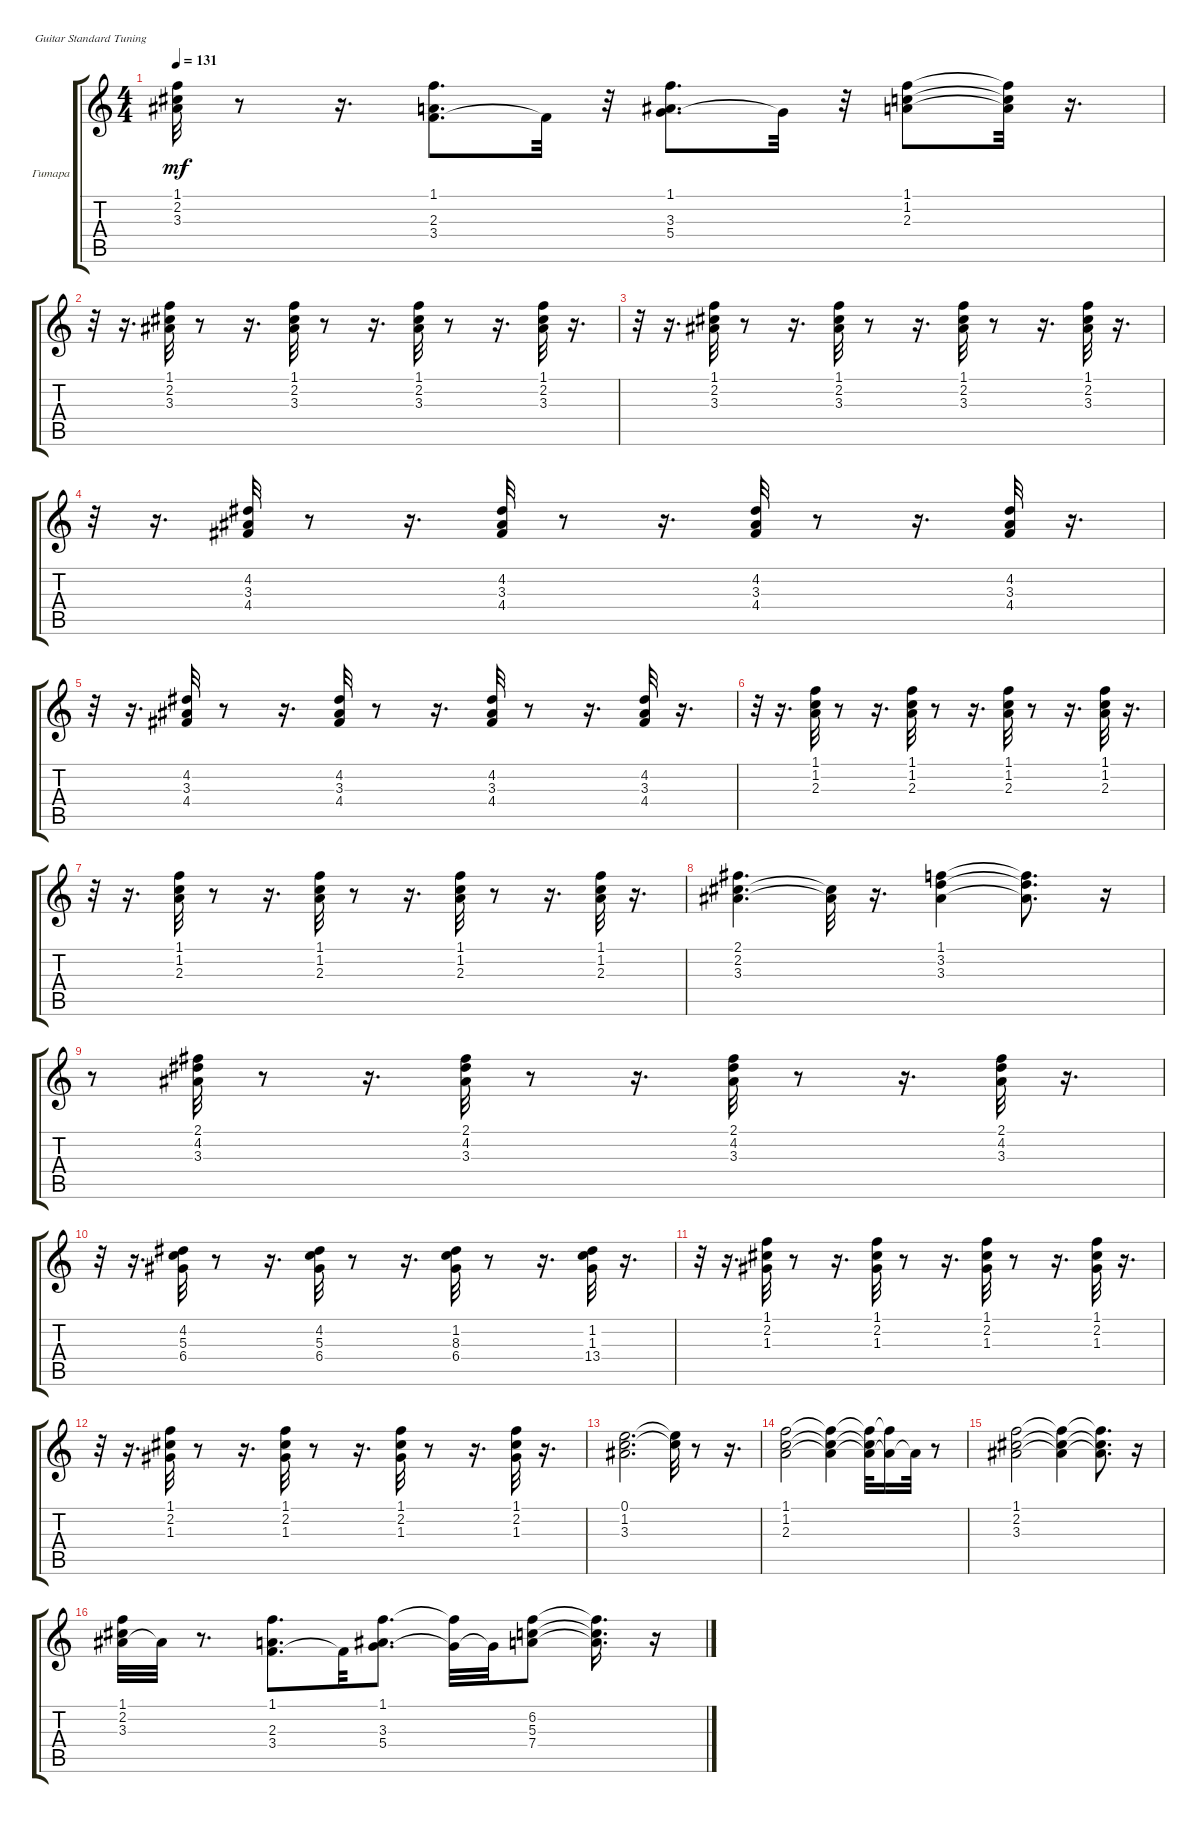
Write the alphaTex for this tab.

\bracketExtendMode groupsimilarinstruments
\firstSystemTrackNameOrientation horizontal
\otherSystemsTrackNameOrientation horizontal
\track ("Акустика" "Гитара") {instrument acousticguitarsteel}
\staff {score tabs}
\tuning (E4 B3 G3 D3 A2 E2)
\ts (4 4)
\tempo 131
\clef g2
\ks c
(3.3 2.2 1.1).32{dy mf} r.8 r.16{d} (1.1 2.3 3.4).8{d} 3.4{t}.32 r.32 (3.3 1.1 5.4).8{d} 5.4{t}.32 r.32 (1.1 2.3 1.2).8 (1.1{t} 2.3{t} 1.2{t}).32 r.16{d} |
r.32 r.16{d} (3.3 1.1 2.2).32 r.8 r.16{d} (2.2 3.3 1.1).32 r.8 r.16{d} (3.3 2.2 1.1).32 r.8 r.16{d} (3.3 2.2 1.1).32 r.16{d} |
r.32 r.16{d} (3.3 2.2 1.1).32 r.8 r.16{d} (3.3 2.2 1.1).32 r.8 r.16{d} (3.3 2.2 1.1).32 r.8 r.16{d} (2.2 3.3 1.1).32 r.16{d} |
r.32 r.16{d} (4.2 4.4 3.3).32 r.8 r.16{d} (3.3 4.2 4.4).32 r.8 r.16{d} (3.3 4.4 4.2).32 r.8 r.16{d} (4.4 3.3 4.2).32 r.16{d} |
r.32 r.16{d} (4.4 3.3 4.2).32 r.8 r.16{d} (3.3 4.2 4.4).32 r.8 r.16{d} (3.3 4.2 4.4).32 r.8 r.16{d} (4.4 3.3 4.2).32 r.16{d} |
r.32 r.16{d} (1.2 1.1 2.3).32 r.8 r.16{d} (1.1 1.2 2.3).32 r.8 r.16{d} (1.2 1.1 2.3).32 r.8 r.16{d} (1.2 1.1 2.3).32 r.16{d} |
r.32 r.16{d} (1.2 1.1 2.3).32 r.8 r.16{d} (1.2 1.1 2.3).32 r.8 r.16{d} (1.1 1.2 2.3).32 r.8 r.16{d} (1.1 2.3 1.2).32 r.16{d} |
(2.2 3.3 2.1).4{d} (2.2{t} 3.3{t}).32 r.16{d} (1.1 3.3 3.2).4 (1.1{t} 3.3{t} 3.2{t}).8{d} r.16 |
r.8 (3.3 2.1 4.2).32 r.8 r.16{d} (2.1 3.3 4.2).32 r.8 r.16{d} (3.3 2.1 4.2).32 r.8 r.16{d} (3.3 2.1 4.2).32 r.16{d} |
r.32 r.16{d} (4.2 5.3 6.4).32 r.8 r.16{d} (4.2 5.3 6.4).32 r.8 r.16{d} (1.2 8.3 6.4).32 r.8 r.16{d} (1.3 1.2 13.4).32 r.16{d} |
r.32 r.16{d} (2.2 1.3 1.1).32 r.8 r.16{d} (2.2 1.3 1.1).32 r.8 r.16{d} (1.3 2.2 1.1).32 r.8 r.16{d} (2.2 1.3 1.1).32 r.16{d} |
r.32 r.16{d} (2.2 1.1 1.3).32 r.8 r.16{d} (2.2 1.1 1.3).32 r.8 r.16{d} (2.2 1.3 1.1).32 r.8 r.16{d} (2.2 1.3 1.1).32 r.16{d} |
(1.2 0.1 3.3).2{d} (1.2{t} 0.1{t}).32 r.8 r.16{d} |
(1.2 1.1 2.3).2 (1.2{t} 1.1{t} 2.3{t}).4 (1.2{t} 1.1{t} 2.3{t}).32 (1.1{t} 2.3{t}).16 2.3{t}.32 r.8 |
(3.3 2.2 1.1).2 (3.3{t} 2.2{t} 1.1{t}).4 (3.3{t} 2.2{t} 1.1{t}).8{d} r.16 |
(2.2 1.1 3.3).32 3.3{t}.32 r.8{d} (1.1 3.4 2.3).8{d} 3.4{t}.32 (3.3 1.1 5.4).8{d} (1.1{t} 5.4{t}).32 5.4{t}.32 (7.4 5.3 6.2).8 (7.4{t} 5.3{t} 6.2{t}).16{d} r.16
